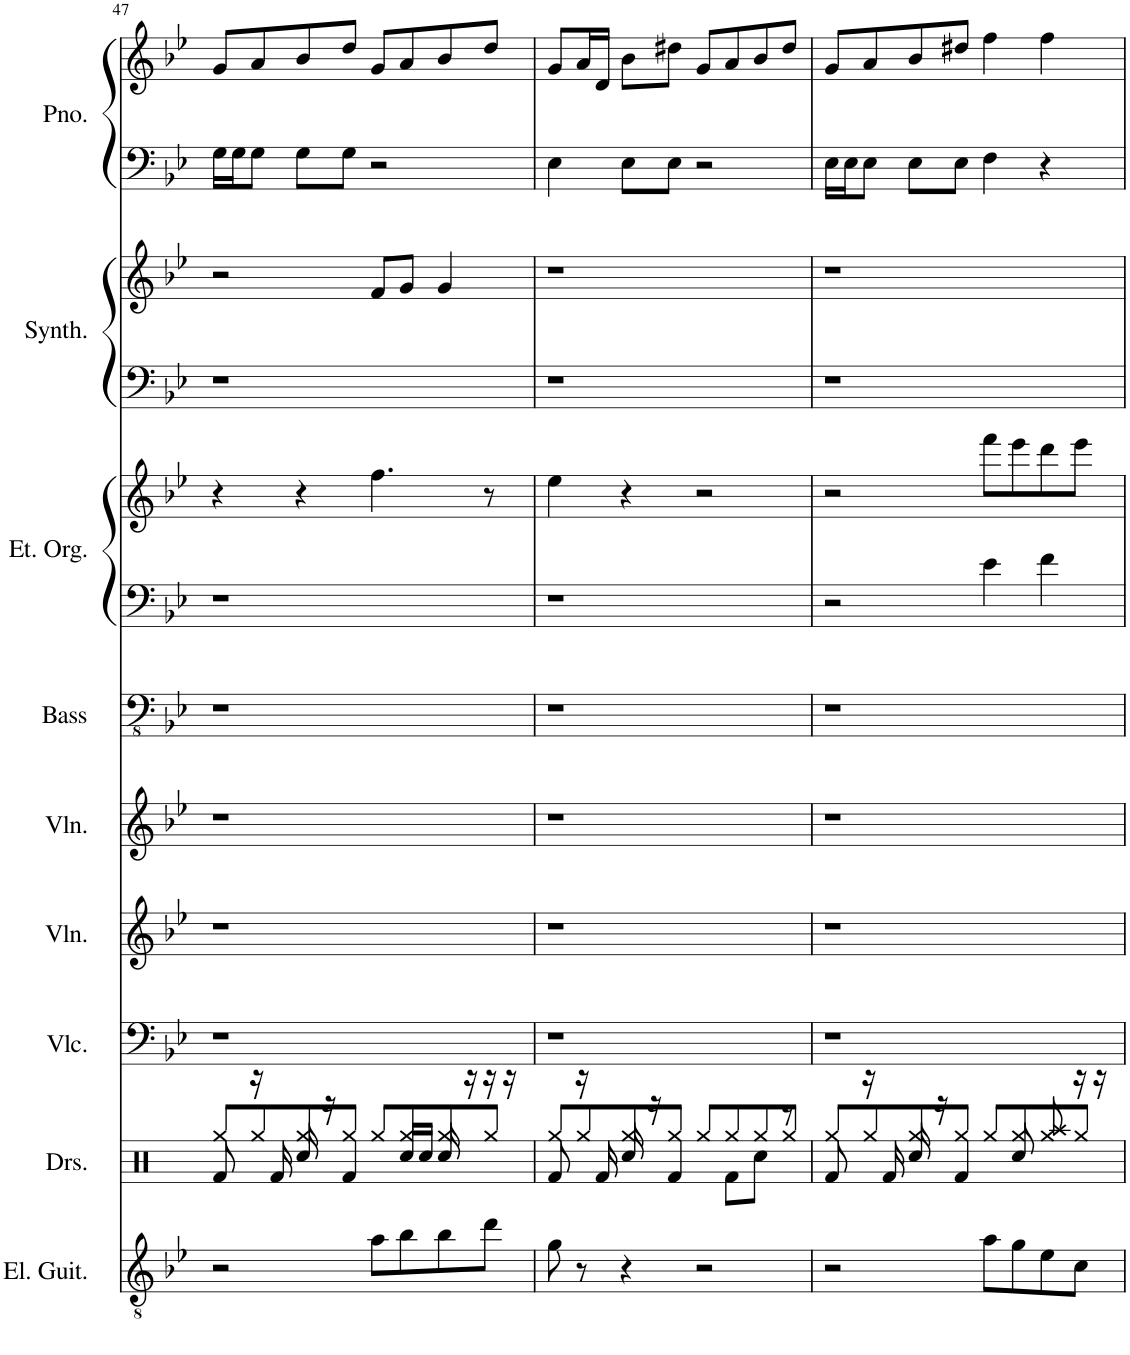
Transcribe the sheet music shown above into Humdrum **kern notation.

**kern	**kern	**kern	**kern	**kern	**kern	**kern	**kern	**kern	**kern	**kern	**kern
*part9	*part8	*part7	*part6	*part5	*part4	*part3	*part3	*part2	*part2	*part1	*part1
*staff12	*staff11	*staff10	*staff9	*staff8	*staff7	*staff6	*staff5	*staff4	*staff3	*staff2	*staff1
*I"Electric Guitar	*I"Drumset	*I"Violoncello	*I"Violin	*I"Violin	*I"Acoustic Bass	*I"Electronic Organ	*	*I"Keyboard Synthesizer	*	*I"Piano	*
*I'El. Guit.	*I'Drs.	*I'Vlc.	*I'Vln.	*I'Vln.	*I'Bass	*I'Et. Org.	*	*I'Synth.	*	*I'Pno.	*
!!LO:PB:g=z
*clefGv2	*clefX	*clefF4	*clefG2	*clefG2	*clefFv4	*clefF4	*clefG2	*clefF4	*clefG2	*clefF4	*clefG2
*k[b-e-]	*k[]	*k[b-e-]	*k[b-e-]	*k[b-e-]	*k[b-e-]	*k[b-e-]	*k[b-e-]	*k[b-e-]	*k[b-e-]	*k[b-e-]	*k[b-e-]
*M4/4	*M4/4	*M4/4	*M4/4	*M4/4	*M4/4	*M4/4	*M4/4	*M4/4	*M4/4	*M4/4	*M4/4
=47	=47	=47	=47	=47	=47	=47	=47	=47	=47	=47	=47
*	*^	*	*	*	*	*	*	*	*	*	*
2r	8Rf/	8Rgg/L	1r	1r	1r	1r	1r	4r	1r	2r	16G\LL	8g/L
.	.	.	.	.	.	.	.	.	.	.	16G\J	.
.	16r	8Rgg/	.	.	.	.	.	.	.	.	8G\J	8a/
.	16Rf/	.	.	.	.	.	.	.	.	.	.	.
.	16Rcc/	8Rgg/	.	.	.	.	.	4r	.	.	8G\L	8b-/
.	16r	.	.	.	.	.	.	.	.	.	.	.
.	4Rf/	8Rgg/J	.	.	.	.	.	.	.	.	8G\J	8dd/J
8a\L	.	8Rgg/L	.	.	.	.	.	4.ff\	.	8f/L	2r	8g/L
8b-\	16Rcc/LL	8Rgg/	.	.	.	.	.	.	.	8g/J	.	8a/
.	16Rcc/JJ	.	.	.	.	.	.	.	.	.	.	.
8b-\	16Rcc/	8Rgg/	.	.	.	.	.	.	.	4g/	.	8b-/
.	16r	.	.	.	.	.	.	.	.	.	.	.
8dd\J	16r	8Rgg/J	.	.	.	.	.	8r	.	.	.	8dd/J
.	16r	.	.	.	.	.	.	.	.	.	.	.
=48	=48	=48	=48	=48	=48	=48	=48	=48	=48	=48	=48	=48
8g\	8Rf/	8Rgg/L	1r	1r	1r	1r	1r	4ee-\	1r	1r	4E-\	8g/L
8r	16r	8Rgg/	.	.	.	.	.	.	.	.	.	16a/L
.	16Rf/	.	.	.	.	.	.	.	.	.	.	16d/JJ
4r	16Rcc/	8Rgg/	.	.	.	.	.	4r	.	.	8E-\L	8b-\L
.	16r	.	.	.	.	.	.	.	.	.	.	.
.	4Rf/	8Rgg/J	.	.	.	.	.	.	.	.	8E-\J	8dd#X\J
2r	.	8Rgg/L	.	.	.	.	.	2r	.	.	2r	8g/L
.	8Rf\L	8Rgg/	.	.	.	.	.	.	.	.	.	8a/
.	8Rcc\J	8Rgg/	.	.	.	.	.	.	.	.	.	8b-/
.	8r	8Rgg/J	.	.	.	.	.	.	.	.	.	8dd#/J
=49	=49	=49	=49	=49	=49	=49	=49	=49	=49	=49	=49	=49
2r	8Rf/	8Rgg/L	1r	1r	1r	1r	2r	2r	1r	1r	16E-\LL	8g/L
.	.	.	.	.	.	.	.	.	.	.	16E-\J	.
.	16r	8Rgg/	.	.	.	.	.	.	.	.	8E-\J	8a/
.	16Rf/	.	.	.	.	.	.	.	.	.	.	.
.	16Rcc/	8Rgg/	.	.	.	.	.	.	.	.	8E-\L	8b-/
.	16r	.	.	.	.	.	.	.	.	.	.	.
.	4Rf/	8Rgg/J	.	.	.	.	.	.	.	.	8E-\J	8dd#X/J
8a\L	.	8Rgg/L	.	.	.	.	4e-\	8fff\L	.	.	4F\	4ff\
8g\	8Rcc/	8Rgg/	.	.	.	.	.	8eee-\	.	.	.	.
8e-\	8Raa/	8Rgg/	.	.	.	.	4f\	8ddd\	.	.	4r	4ff\
8c\J	16r	8Rgg/J	.	.	.	.	.	8eee-\J	.	.	.	.
.	16r	.	.	.	.	.	.	.	.	.	.	.
*	*v	*v	*	*	*	*	*	*	*	*	*	*
=	=	=	=	=	=	=	=	=	=	=	=
*-	*-	*-	*-	*-	*-	*-	*-	*-	*-	*-	*-
